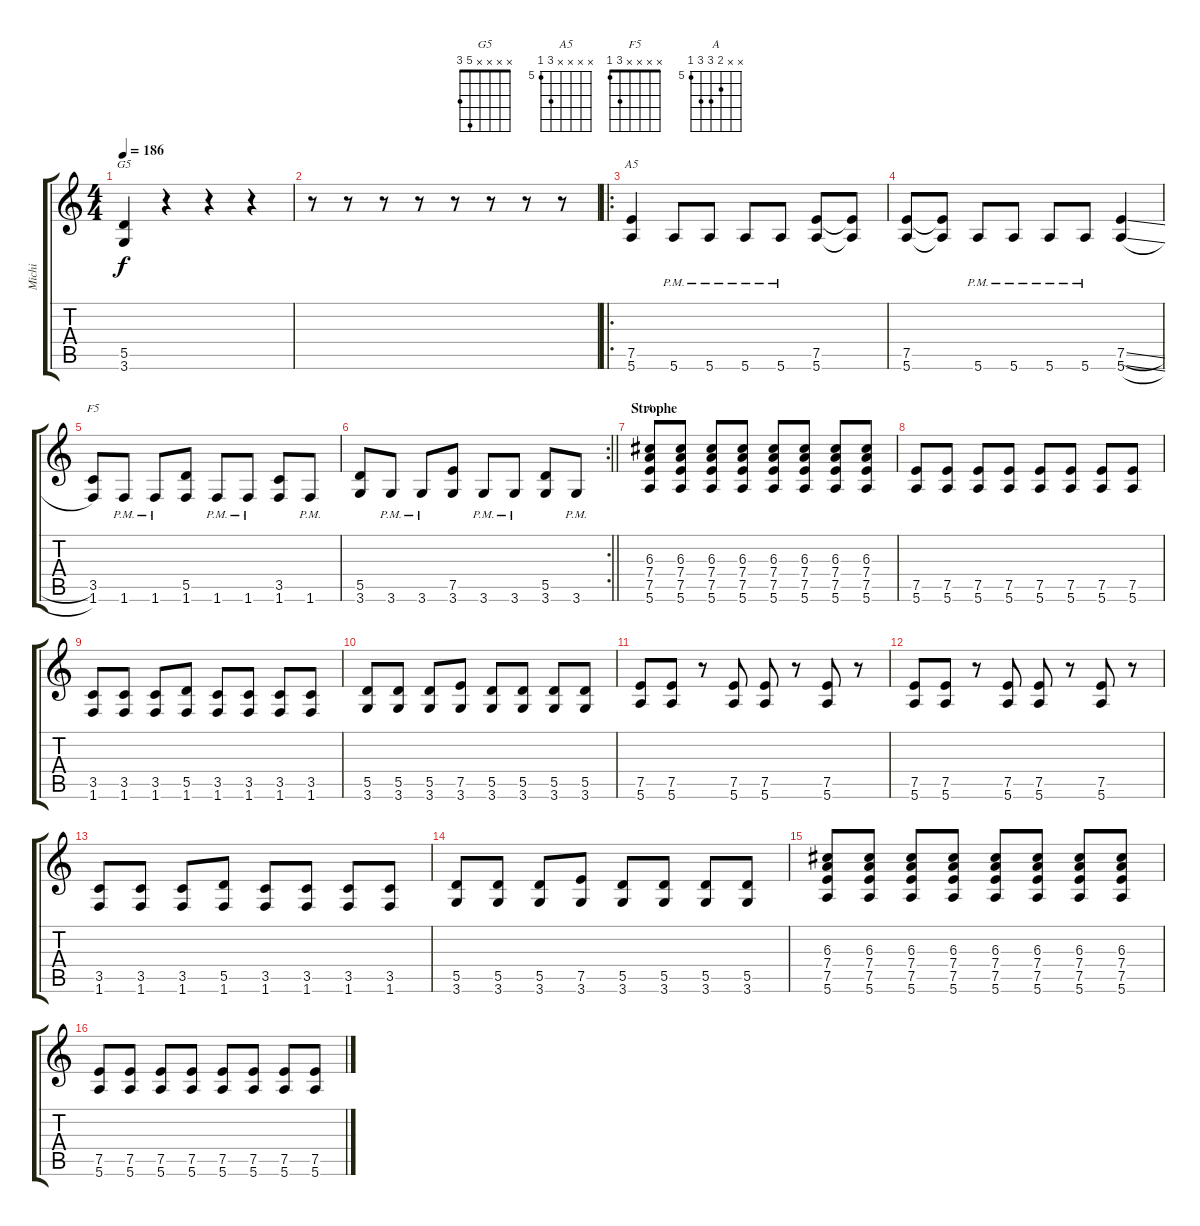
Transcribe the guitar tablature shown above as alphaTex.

\track ("Michi" "Michi") {instrument distortionguitar}
\staff {score tabs}
\tuning (E4 B3 G3 D3 A2 E2) {hide}
\chord ("G5" x x x x 5 3)
\chord ("A5" x x x x 7 5) {firstfret 5}
\chord ("F5" x x x x 3 1)
\chord ("A" x x 6 7 7 5) {firstfret 5}
\ts (4 4)
\tempo 186
\clef g2
\ks c
(5.5 3.6).4{ch "G5" dy f} r.4 r.4 r.4 |
r.8 r.8 r.8 r.8 r.8 r.8 r.8 r.8 |
\ro
(7.5 5.6).4{ch "A5"} 5.6{pm}.8 5.6{pm}.8 5.6{pm}.8 5.6{pm}.8 (7.5 5.6).8 (7.5{t} 5.6{t}).8 |
(7.5 5.6).8 (7.5{t} 5.6{t}).8 5.6{pm}.8 5.6{pm}.8 5.6{pm}.8 5.6{pm}.8 (7.5{sl} 5.6{sl}).4 |
(3.5 1.6).8{ch "F5"} 1.6{pm}.8 1.6{pm}.8 (5.5 1.6).8 1.6{pm}.8 1.6{pm}.8 (3.5 1.6).8 1.6{pm}.8 |
\rc 2
\barLineRight lightlight
(5.5 3.6).8 3.6{pm}.8 3.6{pm}.8 (7.5 3.6).8 3.6{pm}.8 3.6{pm}.8 (5.5 3.6).8 3.6{pm}.8 |
\section ("" "Strophe")
(6.3 7.4 7.5 5.6).8{ch "A"} (6.3 7.4 7.5 5.6).8 (6.3 7.4 7.5 5.6).8 (6.3 7.4 7.5 5.6).8 (6.3 7.4 7.5 5.6).8 (6.3 7.4 7.5 5.6).8 (6.3 7.4 7.5 5.6).8 (6.3 7.4 7.5 5.6).8 |
(7.5 5.6).8 (7.5 5.6).8 (7.5 5.6).8 (7.5 5.6).8 (7.5 5.6).8 (7.5 5.6).8 (7.5 5.6).8 (7.5 5.6).8 |
(3.5 1.6).8 (3.5 1.6).8 (3.5 1.6).8 (5.5 1.6).8 (3.5 1.6).8 (3.5 1.6).8 (3.5 1.6).8 (3.5 1.6).8 |
(5.5 3.6).8 (5.5 3.6).8 (5.5 3.6).8 (7.5 3.6).8 (5.5 3.6).8 (5.5 3.6).8 (5.5 3.6).8 (5.5 3.6).8 |
(7.5 5.6).8 (7.5 5.6).8 r.8 (7.5 5.6).8 (7.5 5.6).8 r.8 (7.5 5.6).8 r.8 |
(7.5 5.6).8 (7.5 5.6).8 r.8 (7.5 5.6).8 (7.5 5.6).8 r.8 (7.5 5.6).8 r.8 |
(3.5 1.6).8 (3.5 1.6).8 (3.5 1.6).8 (5.5 1.6).8 (3.5 1.6).8 (3.5 1.6).8 (3.5 1.6).8 (3.5 1.6).8 |
(5.5 3.6).8 (5.5 3.6).8 (5.5 3.6).8 (7.5 3.6).8 (5.5 3.6).8 (5.5 3.6).8 (5.5 3.6).8 (5.5 3.6).8 |
(6.3 7.4 7.5 5.6).8 (6.3 7.4 7.5 5.6).8 (6.3 7.4 7.5 5.6).8 (6.3 7.4 7.5 5.6).8 (6.3 7.4 7.5 5.6).8 (6.3 7.4 7.5 5.6).8 (6.3 7.4 7.5 5.6).8 (6.3 7.4 7.5 5.6).8 |
(7.5 5.6).8 (7.5 5.6).8 (7.5 5.6).8 (7.5 5.6).8 (7.5 5.6).8 (7.5 5.6).8 (7.5 5.6).8 (7.5 5.6).8
